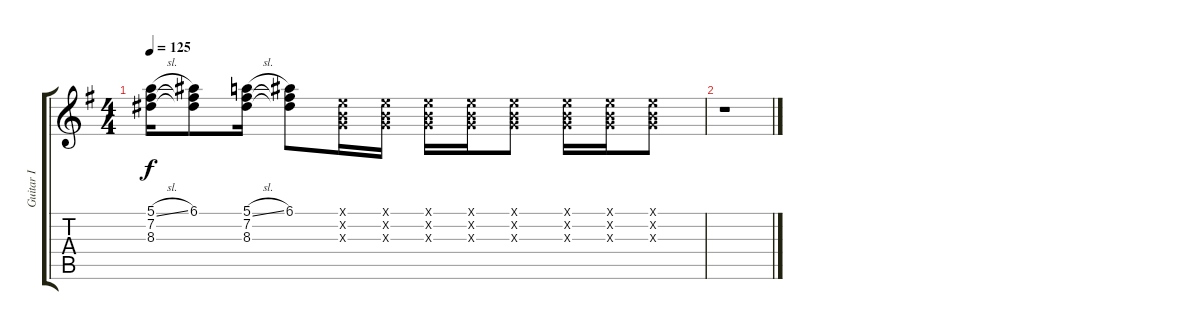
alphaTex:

\track ("Guitar I" "Guitar I") {instrument overdrivenguitar}
\staff {score tabs}
\tuning (E4 B3 G3 D3 A2 E2) {hide}
\ts (4 4)
\tempo 125
\clef g2
\ks g
(5.1{sl} 7.2 8.3).16{dy f} (6.1 7.2{t} 8.3{t}).8 (5.1{sl} 7.2 8.3).16 (6.1 7.2{t} 8.3{t}).8 (0.1{x} 0.2{x} 0.3{x}).16 (0.1{x} 0.2{x} 0.3{x}).16 (0.1{x} 0.2{x} 0.3{x}).16 (0.1{x} 0.2{x} 0.3{x}).16 (0.1{x} 0.2{x} 0.3{x}).8 (0.1{x} 0.2{x} 0.3{x}).16 (0.1{x} 0.2{x} 0.3{x}).16 (0.1{x} 0.2{x} 0.3{x}).8 |
r.1
